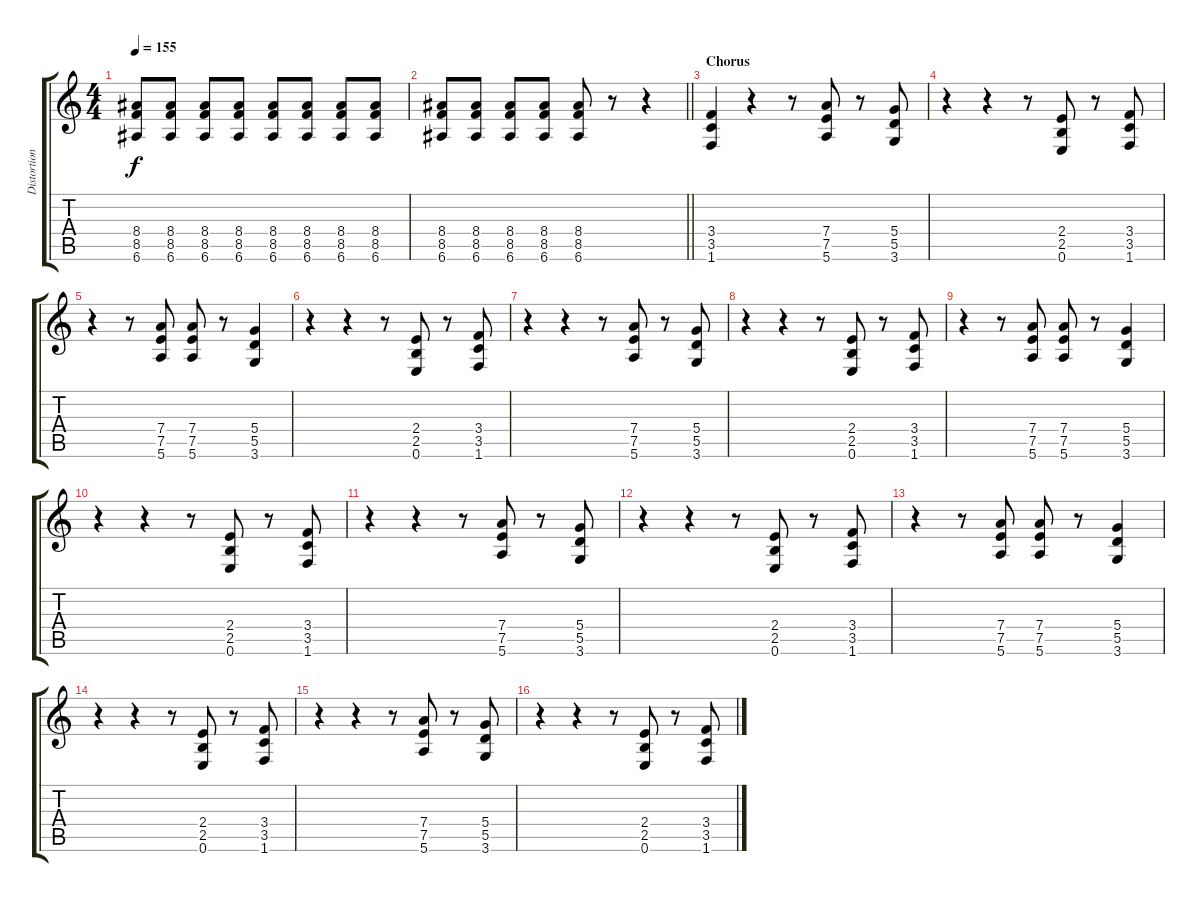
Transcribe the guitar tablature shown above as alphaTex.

\track ("Distortion Guitar" "Distortion") {instrument distortionguitar}
\staff {score tabs}
\tuning (E4 B3 G3 D3 A2 E2) {hide}
\ts (4 4)
\tempo 155
\clef g2
\ks c
(8.4 8.5 6.6).8{dy f} (8.4 8.5 6.6).8 (8.4 8.5 6.6).8 (8.4 8.5 6.6).8 (8.4 8.5 6.6).8 (8.4 8.5 6.6).8 (8.4 8.5 6.6).8 (8.4 8.5 6.6).8 |
\barLineRight lightlight
(8.4 8.5 6.6).8 (8.4 8.5 6.6).8 (8.4 8.5 6.6).8 (8.4 8.5 6.6).8 (8.4 8.5 6.6).8 r.8 r.4 |
\section ("" "Chorus")
(3.4 3.5 1.6).4 r.4 r.8 (7.4 7.5 5.6).8 r.8 (5.4 5.5 3.6).8 |
r.4 r.4 r.8 (2.4 2.5 0.6).8 r.8 (3.4 3.5 1.6).8 |
r.4 r.8 (7.4 7.5 5.6).8 (7.4 7.5 5.6).8 r.8 (5.4 5.5 3.6).4 |
r.4 r.4 r.8 (2.4 2.5 0.6).8 r.8 (3.4 3.5 1.6).8 |
r.4 r.4 r.8 (7.4 7.5 5.6).8 r.8 (5.4 5.5 3.6).8 |
r.4 r.4 r.8 (2.4 2.5 0.6).8 r.8 (3.4 3.5 1.6).8 |
r.4 r.8 (7.4 7.5 5.6).8 (7.4 7.5 5.6).8 r.8 (5.4 5.5 3.6).4 |
r.4 r.4 r.8 (2.4 2.5 0.6).8 r.8 (3.4 3.5 1.6).8 |
r.4 r.4 r.8 (7.4 7.5 5.6).8 r.8 (5.4 5.5 3.6).8 |
r.4 r.4 r.8 (2.4 2.5 0.6).8 r.8 (3.4 3.5 1.6).8 |
r.4 r.8 (7.4 7.5 5.6).8 (7.4 7.5 5.6).8 r.8 (5.4 5.5 3.6).4 |
r.4 r.4 r.8 (2.4 2.5 0.6).8 r.8 (3.4 3.5 1.6).8 |
r.4 r.4 r.8 (7.4 7.5 5.6).8 r.8 (5.4 5.5 3.6).8 |
r.4 r.4 r.8 (2.4 2.5 0.6).8 r.8 (3.4 3.5 1.6).8
